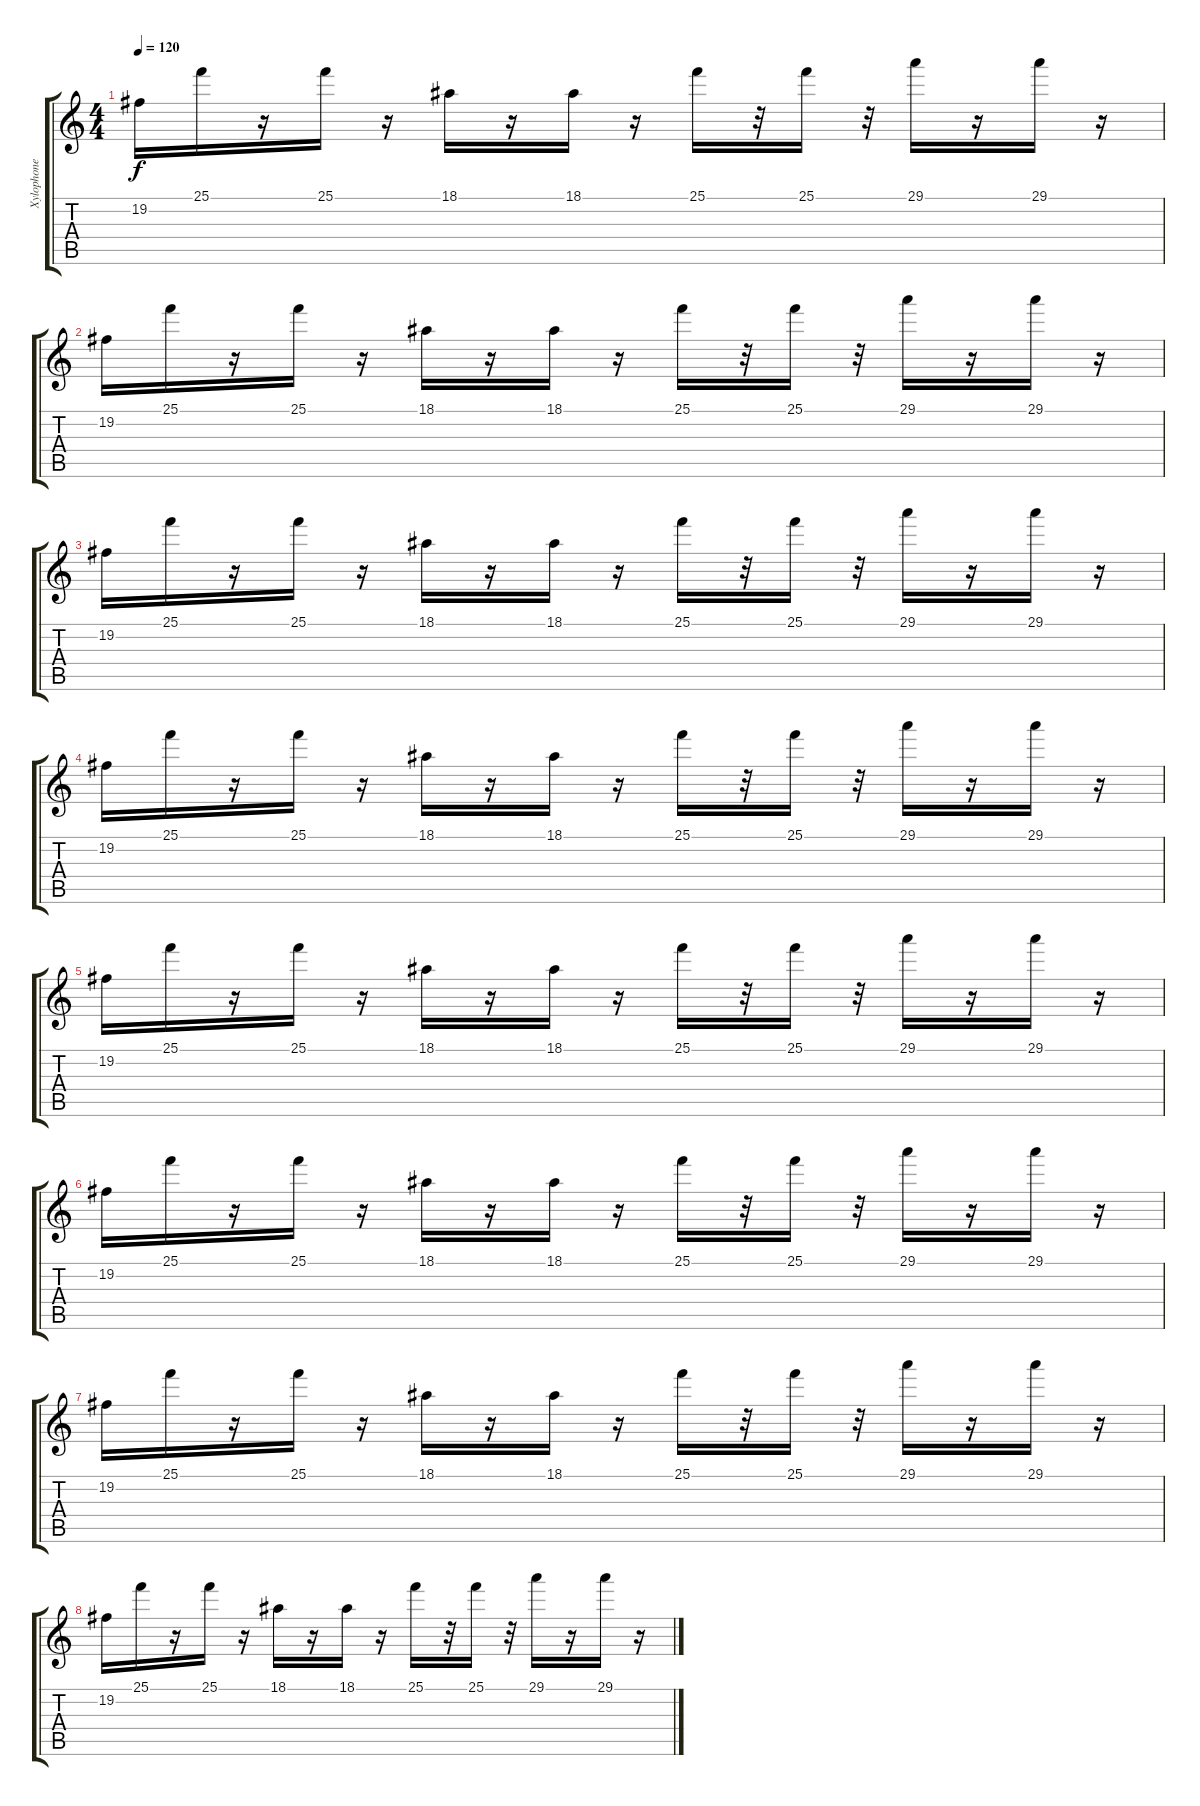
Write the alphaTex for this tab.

\track ("Xylophone (Chassagne)" "Xylophone ") {instrument celesta}
\staff {score tabs}
\tuning (E4 B3 G3 D3 A2 E2) {hide}
\ts (4 4)
\tempo 120
\clef g2
\ks c
19.2.16{dy f} 25.1.16 r.16 25.1.16 r.16 18.1.16 r.16 18.1.16 r.16 25.1.16 r.32 25.1.16 r.32 29.1.16 r.16 29.1.16 r.16 |
19.2.16 25.1.16 r.16 25.1.16 r.16 18.1.16 r.16 18.1.16 r.16 25.1.16 r.32 25.1.16 r.32 29.1.16 r.16 29.1.16 r.16 |
19.2.16 25.1.16 r.16 25.1.16 r.16 18.1.16 r.16 18.1.16 r.16 25.1.16 r.32 25.1.16 r.32 29.1.16 r.16 29.1.16 r.16 |
19.2.16 25.1.16 r.16 25.1.16 r.16 18.1.16 r.16 18.1.16 r.16 25.1.16 r.32 25.1.16 r.32 29.1.16 r.16 29.1.16 r.16 |
19.2.16 25.1.16 r.16 25.1.16 r.16 18.1.16 r.16 18.1.16 r.16 25.1.16 r.32 25.1.16 r.32 29.1.16 r.16 29.1.16 r.16 |
19.2.16 25.1.16 r.16 25.1.16 r.16 18.1.16 r.16 18.1.16 r.16 25.1.16 r.32 25.1.16 r.32 29.1.16 r.16 29.1.16 r.16 |
19.2.16 25.1.16 r.16 25.1.16 r.16 18.1.16 r.16 18.1.16 r.16 25.1.16 r.32 25.1.16 r.32 29.1.16 r.16 29.1.16 r.16 |
19.2.16 25.1.16 r.16 25.1.16 r.16 18.1.16 r.16 18.1.16 r.16 25.1.16 r.32 25.1.16 r.32 29.1.16 r.16 29.1.16 r.16
